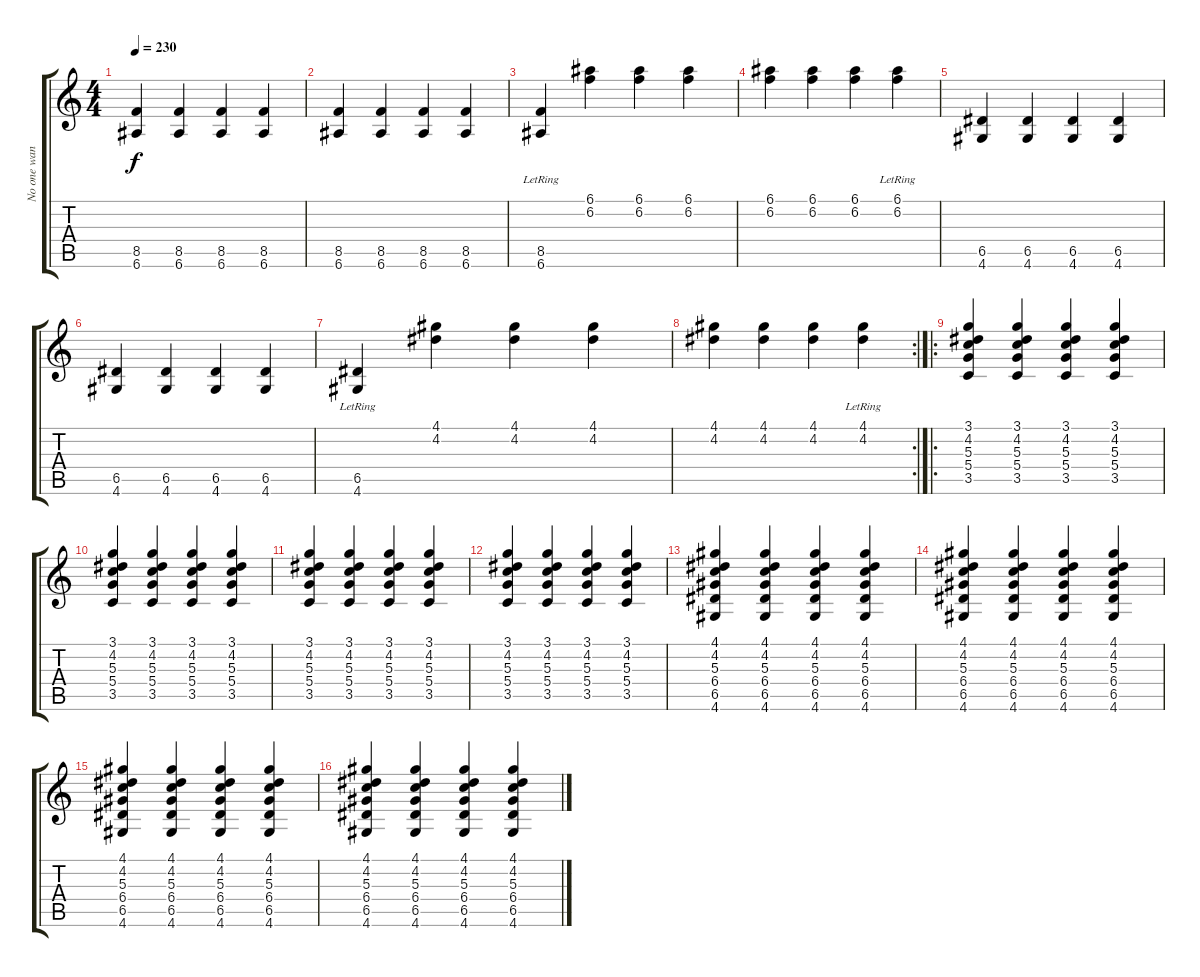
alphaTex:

\track ("No one wants to know you when your down " "No one wan") {instrument overdrivenguitar}
\staff {score tabs}
\tuning (E4 B3 G3 D3 A2 E2) {hide}
\ts (4 4)
\tempo 230
\clef g2
\ks c
(8.5 6.6).4{dy f} (8.5 6.6).4 (8.5 6.6).4 (8.5 6.6).4 |
(8.5 6.6).4 (8.5 6.6).4 (8.5 6.6).4 (8.5 6.6).4 |
(8.5{lr} 6.6{lr}).4 (6.1 6.2).4 (6.1 6.2).4 (6.1 6.2).4 |
(6.1 6.2).4 (6.1 6.2).4 (6.1 6.2).4 (6.1{lr} 6.2{lr}).4 |
(6.5 4.6).4 (6.5 4.6).4 (6.5 4.6).4 (6.5 4.6).4 |
(6.5 4.6).4 (6.5 4.6).4 (6.5 4.6).4 (6.5 4.6).4 |
(6.5{lr} 4.6{lr}).4 (4.1 4.2).4 (4.1 4.2).4 (4.1 4.2).4 |
\rc 2
(4.1 4.2).4 (4.1 4.2).4 (4.1 4.2).4 (4.1{lr} 4.2{lr}).4 |
\ro
(3.1 4.2 5.3 5.4 3.5).4 (3.1 4.2 5.3 5.4 3.5).4 (3.1 4.2 5.3 5.4 3.5).4 (3.1 4.2 5.3 5.4 3.5).4 |
(3.1 4.2 5.3 5.4 3.5).4 (3.1 4.2 5.3 5.4 3.5).4 (3.1 4.2 5.3 5.4 3.5).4 (3.1 4.2 5.3 5.4 3.5).4 |
(3.1 4.2 5.3 5.4 3.5).4 (3.1 4.2 5.3 5.4 3.5).4 (3.1 4.2 5.3 5.4 3.5).4 (3.1 4.2 5.3 5.4 3.5).4 |
(3.1 4.2 5.3 5.4 3.5).4 (3.1 4.2 5.3 5.4 3.5).4 (3.1 4.2 5.3 5.4 3.5).4 (3.1 4.2 5.3 5.4 3.5).4 |
(4.1 4.2 5.3 6.4 6.5 4.6).4 (4.1 4.2 5.3 6.4 6.5 4.6).4 (4.1 4.2 5.3 6.4 6.5 4.6).4 (4.1 4.2 5.3 6.4 6.5 4.6).4 |
(4.1 4.2 5.3 6.4 6.5 4.6).4 (4.1 4.2 5.3 6.4 6.5 4.6).4 (4.1 4.2 5.3 6.4 6.5 4.6).4 (4.1 4.2 5.3 6.4 6.5 4.6).4 |
(4.1 4.2 5.3 6.4 6.5 4.6).4 (4.1 4.2 5.3 6.4 6.5 4.6).4 (4.1 4.2 5.3 6.4 6.5 4.6).4 (4.1 4.2 5.3 6.4 6.5 4.6).4 |
(4.1 4.2 5.3 6.4 6.5 4.6).4 (4.1 4.2 5.3 6.4 6.5 4.6).4 (4.1 4.2 5.3 6.4 6.5 4.6).4 (4.1 4.2 5.3 6.4 6.5 4.6).4
